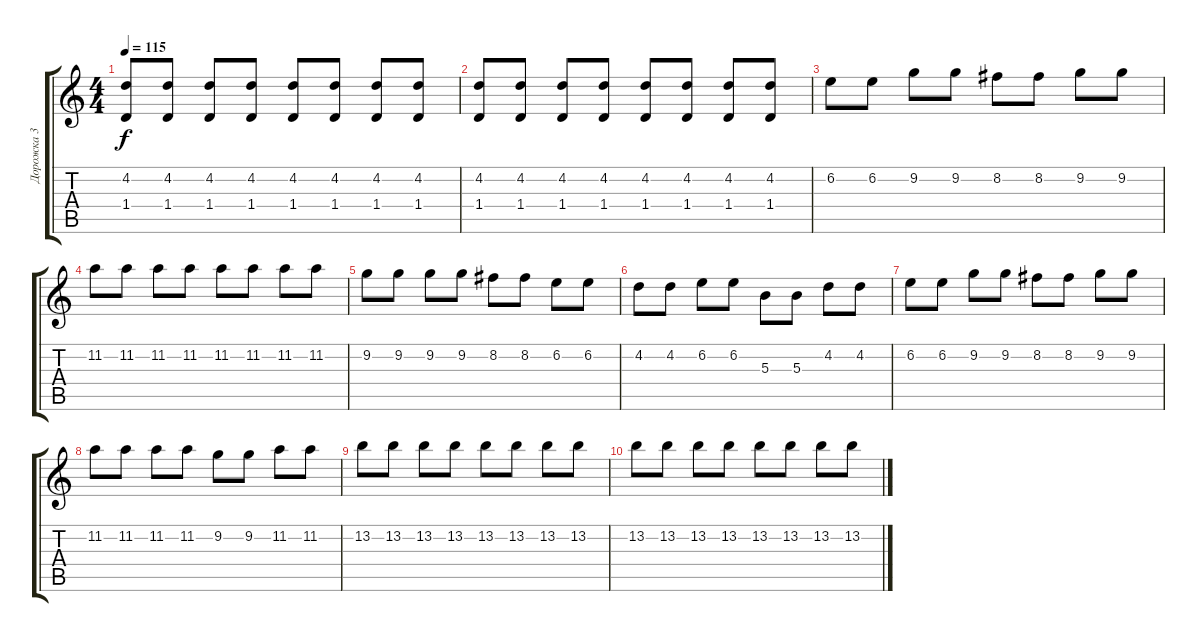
\track ("Дорожка 3" "Дорожка 3") {instrument distortionguitar}
\staff {score tabs}
\tuning (Eb4 Bb3 Gb3 Db3 Ab2 Db2) {hide}
\ts (4 4)
\tempo 115
\clef g2
\ks c
(4.2 1.4).8{dy f} (4.2 1.4).8 (4.2 1.4).8 (4.2 1.4).8 (4.2 1.4).8 (4.2 1.4).8 (4.2 1.4).8 (4.2 1.4).8 |
(4.2 1.4).8 (4.2 1.4).8 (4.2 1.4).8 (4.2 1.4).8 (4.2 1.4).8 (4.2 1.4).8 (4.2 1.4).8 (4.2 1.4).8 |
6.2.8 6.2.8 9.2.8 9.2.8 8.2.8 8.2.8 9.2.8 9.2.8 |
11.2.8 11.2.8 11.2.8 11.2.8 11.2.8 11.2.8 11.2.8 11.2.8 |
9.2.8 9.2.8 9.2.8 9.2.8 8.2.8 8.2.8 6.2.8 6.2.8 |
4.2.8 4.2.8 6.2.8 6.2.8 5.3.8 5.3.8 4.2.8 4.2.8 |
6.2.8 6.2.8 9.2.8 9.2.8 8.2.8 8.2.8 9.2.8 9.2.8 |
11.2.8 11.2.8 11.2.8 11.2.8 9.2.8 9.2.8 11.2.8 11.2.8 |
13.2.8 13.2.8 13.2.8 13.2.8 13.2.8 13.2.8 13.2.8 13.2.8 |
13.2.8 13.2.8 13.2.8 13.2.8 13.2.8 13.2.8 13.2.8 13.2.8
